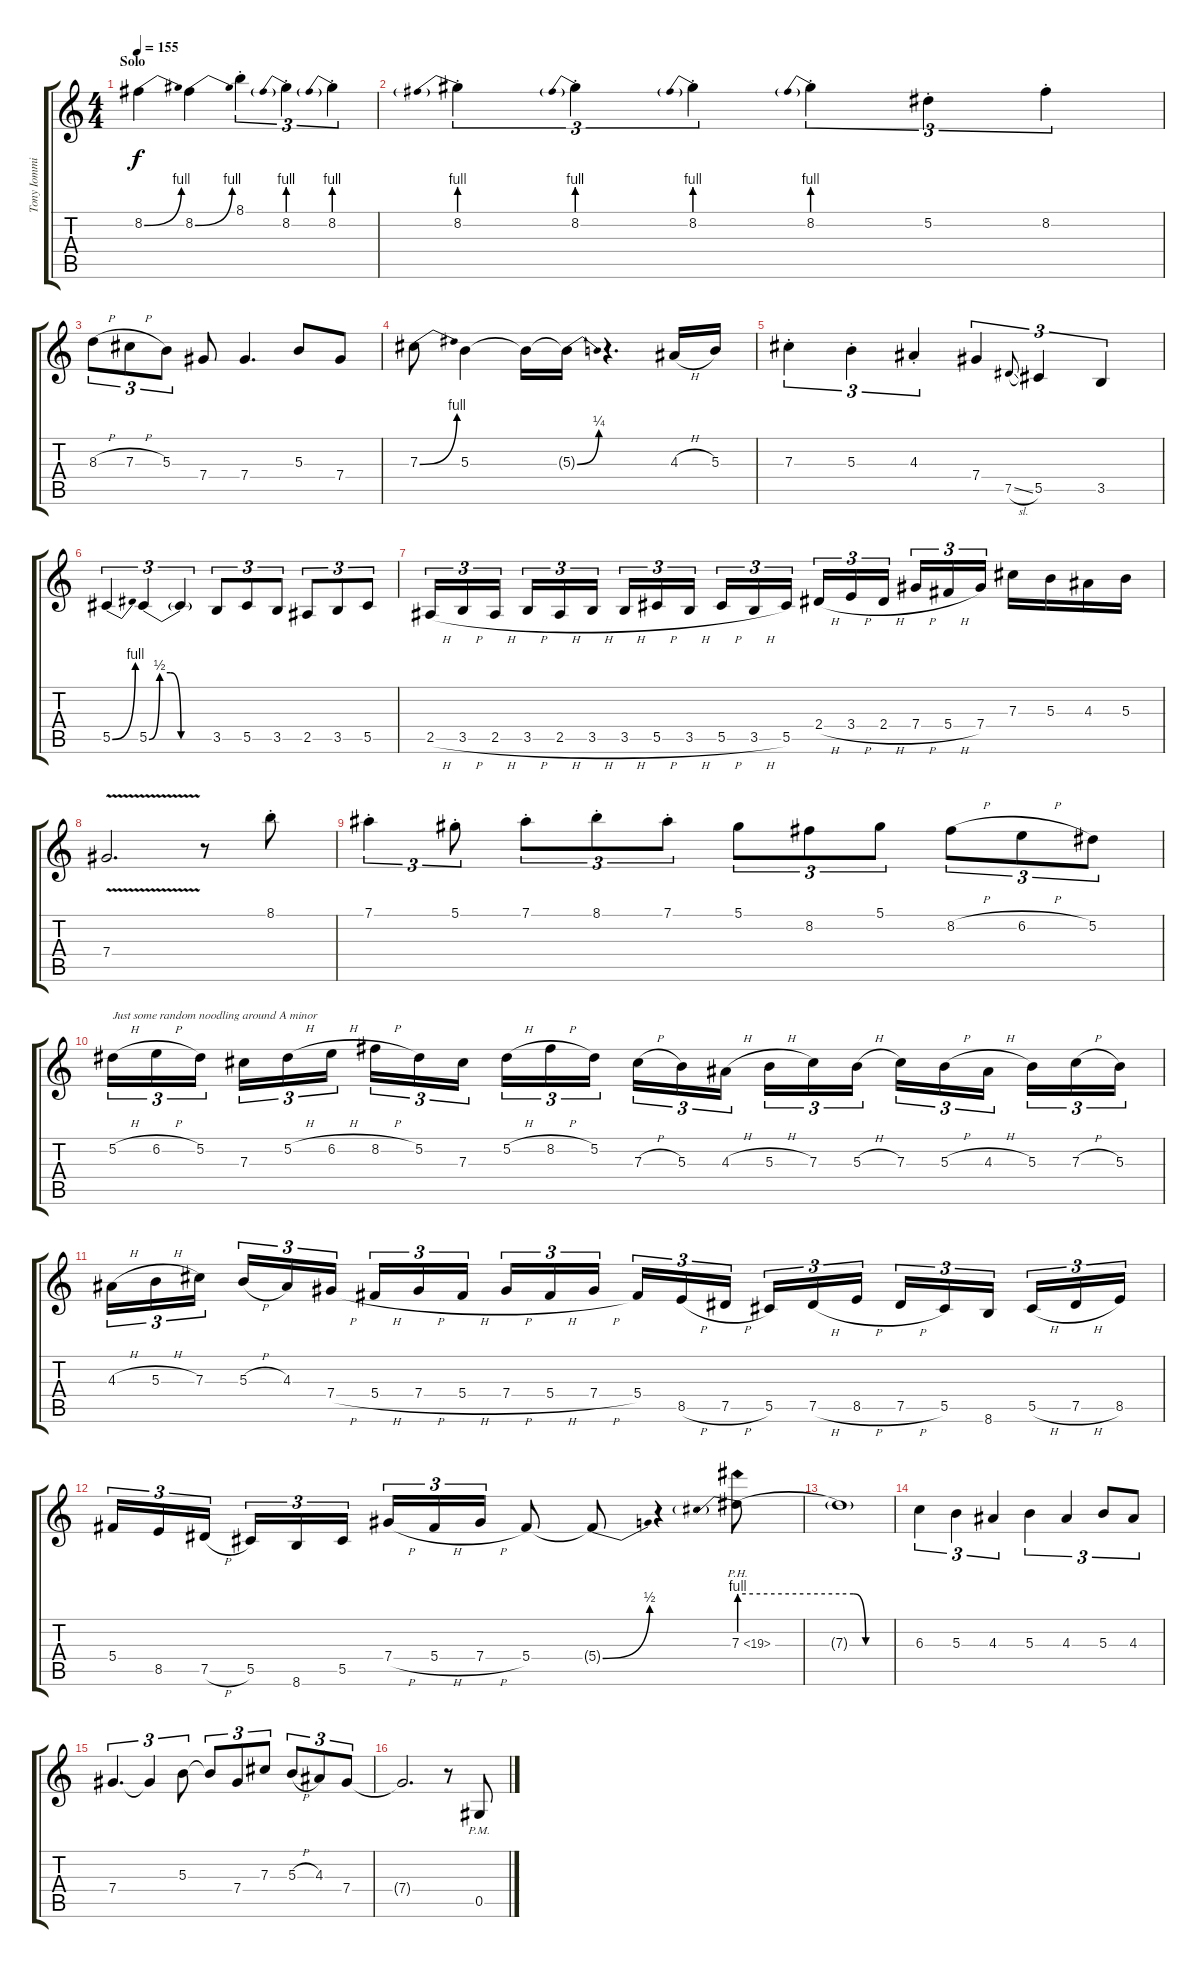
\track ("Tony Iommi" "Tony Iommi") {instrument distortionguitar}
\staff {score tabs}
\tuning (Eb4 Bb3 Gb3 Db3 Ab2 Eb2) {hide}
\ts (4 4)
\section ("" "Solo")
\tempo 155
\clef g2
\ks c
8.2{be (bend 0 0 60 4)}.4{dy f} 8.2{be (bend 0 0 60 4)}.4 8.1{st}.4{tu (3 2)} 8.2{be (prebend 0 4 60 4) st}.4{tu (3 2)} 8.2{be (prebend 0 4 60 4) st}.4{tu (3 2)} |
8.2{be (prebend 0 4 60 4) st}.4{tu (3 2)} 8.2{be (prebend 0 4 60 4) st}.4{tu (3 2)} 8.2{be (prebend 0 4 60 4) st}.4{tu (3 2)} 8.2{be (prebend 0 4 60 4) st}.4{tu (3 2)} 5.2{st}.4{tu (3 2)} 8.2{st}.4{tu (3 2)} |
8.3{h}.8{tu (3 2)} 7.3{h}.8{tu (3 2)} 5.3.8{tu (3 2)} 7.4.8 7.4.4{d} 5.3.8 7.4.8 |
7.3{be (bend 0 0 60 4)}.8 5.3.4 5.3{t}.16 5.3{be (bend 0 0 60 1) t}.16 r.4{d} 4.3{h}.16 5.3.16 |
7.3{st}.4{tu (3 2)} 5.3{st}.4{tu (3 2)} 4.3{st}.4{tu (3 2)} 7.4.4{tu (3 2)} 7.5{sl}.8{gr onbeat} 5.5.4{tu (3 2)} 3.5.4{tu (3 2)} |
5.5{be (bend 0 0 60 4)}.4{tu (3 2)} 5.5{be (custom 0 0 10 2 20 2 30 0 60 0)}.4{tu (3 2)} 5.5{t}.4{tu (3 2)} 3.5.8{tu (3 2)} 5.5.8{tu (3 2)} 3.5.8{tu (3 2)} 2.5.8{tu (3 2)} 3.5.8{tu (3 2)} 5.5.8{tu (3 2)} |
2.5{h}.16{tu (3 2)} 3.5{h}.16{tu (3 2)} 2.5{h}.16{tu (3 2) beam splitsecondary} 3.5{h}.16{tu (3 2)} 2.5{h}.16{tu (3 2)} 3.5{h}.16{tu (3 2)} 3.5{h}.16{tu (3 2)} 5.5{h}.16{tu (3 2)} 3.5{h}.16{tu (3 2) beam splitsecondary} 5.5{h}.16{tu (3 2)} 3.5{h}.16{tu (3 2)} 5.5.16{tu (3 2)} 2.4{h}.16{tu (3 2)} 3.4{h}.16{tu (3 2)} 2.4{h}.16{tu (3 2) beam splitsecondary} 7.4{h}.16{tu (3 2)} 5.4{h}.16{tu (3 2)} 7.4.16{tu (3 2)} 7.3.16 5.3.16 4.3.16 5.3.16 |
7.4{v}.2{d} r.8 8.1{st}.8 |
7.1{st}.4{tu (3 2)} 5.1{st}.8{tu (3 2)} 7.1{st}.8{tu (3 2)} 8.1{st}.8{tu (3 2)} 7.1{st}.8{tu (3 2)} 5.1.8{tu (3 2)} 8.2.8{tu (3 2)} 5.1.8{tu (3 2)} 8.2{h}.8{tu (3 2)} 6.2{h}.8{tu (3 2)} 5.2.8{tu (3 2)} |
5.2{h}.16{tu (3 2) txt "Just some random noodling around A minor"} 6.2{h}.16{tu (3 2)} 5.2.16{tu (3 2) beam splitsecondary} 7.3.16{tu (3 2)} 5.2{h}.16{tu (3 2)} 6.2{h}.16{tu (3 2)} 8.2{h}.16{tu (3 2)} 5.2.16{tu (3 2)} 7.3.16{tu (3 2) beam splitsecondary} 5.2{h}.16{tu (3 2)} 8.2{h}.16{tu (3 2)} 5.2.16{tu (3 2)} 7.3{h}.16{tu (3 2)} 5.3.16{tu (3 2)} 4.3{h}.16{tu (3 2) beam splitsecondary} 5.3{h}.16{tu (3 2)} 7.3.16{tu (3 2)} 5.3{h}.16{tu (3 2)} 7.3.16{tu (3 2)} 5.3{h}.16{tu (3 2)} 4.3{h}.16{tu (3 2) beam splitsecondary} 5.3.16{tu (3 2)} 7.3{h}.16{tu (3 2)} 5.3.16{tu (3 2)} |
4.3{h}.16{tu (3 2)} 5.3{h}.16{tu (3 2)} 7.3.16{tu (3 2) beam splitsecondary} 5.3{h}.16{tu (3 2)} 4.3.16{tu (3 2)} 7.4{h}.16{tu (3 2)} 5.4{h}.16{tu (3 2)} 7.4{h}.16{tu (3 2)} 5.4{h}.16{tu (3 2) beam splitsecondary} 7.4{h}.16{tu (3 2)} 5.4{h}.16{tu (3 2)} 7.4{h}.16{tu (3 2)} 5.4.16{tu (3 2)} 8.5{h}.16{tu (3 2)} 7.5{h}.16{tu (3 2) beam splitsecondary} 5.5.16{tu (3 2)} 7.5{h}.16{tu (3 2)} 8.5{h}.16{tu (3 2)} 7.5{h}.16{tu (3 2)} 5.5.16{tu (3 2)} 8.6.16{tu (3 2) beam splitsecondary} 5.5{h}.16{tu (3 2)} 7.5{h}.16{tu (3 2)} 8.5.16{tu (3 2)} |
5.4.16{tu (3 2)} 8.5.16{tu (3 2)} 7.5{h}.16{tu (3 2) beam splitsecondary} 5.5.16{tu (3 2)} 8.6.16{tu (3 2)} 5.5.16{tu (3 2)} 7.4{h}.16{tu (3 2)} 5.4{h}.16{tu (3 2)} 7.4{h}.16{tu (3 2)} 5.4.8 5.4{be (bend 0 0 60 2) t}.8 r.4 7.3{be (prebend 0 4 60 4) ph 12}.8 |
7.3{be (custom 0 4 15 4 30 0 60 0) t}.1 |
6.3.4{tu (3 2)} 5.3.4{tu (3 2)} 4.3.4{tu (3 2)} 5.3.4{tu (3 2)} 4.3.4{tu (3 2)} 5.3.8{tu (3 2)} 4.3.8{tu (3 2)} |
7.4.4{d tu (3 2)} 7.4{t}.4{tu (3 2)} 5.3.8{tu (3 2)} 5.3{t}.8{tu (3 2)} 7.4.8{tu (3 2)} 7.3.8{tu (3 2)} 5.3{h}.8{tu (3 2)} 4.3.8{tu (3 2)} 7.4.8{tu (3 2)} |
7.4{t}.2{d} r.8 0.5{pm}.8
